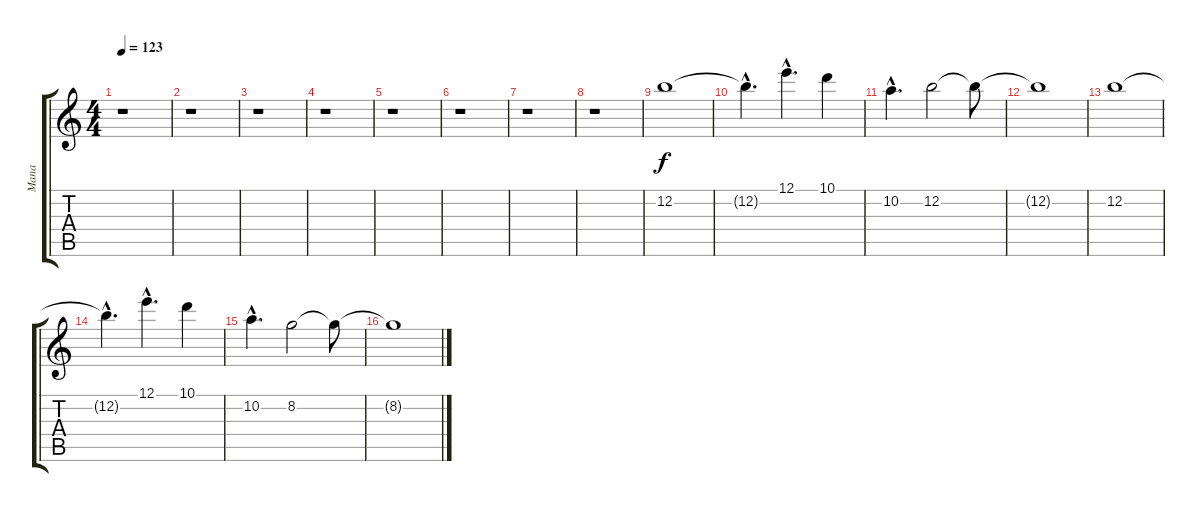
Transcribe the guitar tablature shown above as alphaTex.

\track ("Mana" "Mana") {instrument overdrivenguitar}
\staff {score tabs}
\tuning (E4 B3 G3 D3 A2 E2) {hide}
\ts (4 4)
\tempo 123
\clef g2
\ks c
r.1{dy f instrument overdrivenguitar} |
r.1 |
r.1 |
r.1 |
r.1 |
r.1 |
r.1 |
r.1 |
12.2.1 |
12.2{hac t}.4{d} 12.1{hac}.4{d} 10.1.4 |
10.2{hac}.4{d} 12.2.2 12.2{t}.8 |
12.2{t}.1 |
12.2.1 |
12.2{hac t}.4{d} 12.1{hac}.4{d} 10.1.4 |
10.2{hac}.4{d} 8.2.2 8.2{t}.8 |
8.2{t}.1
